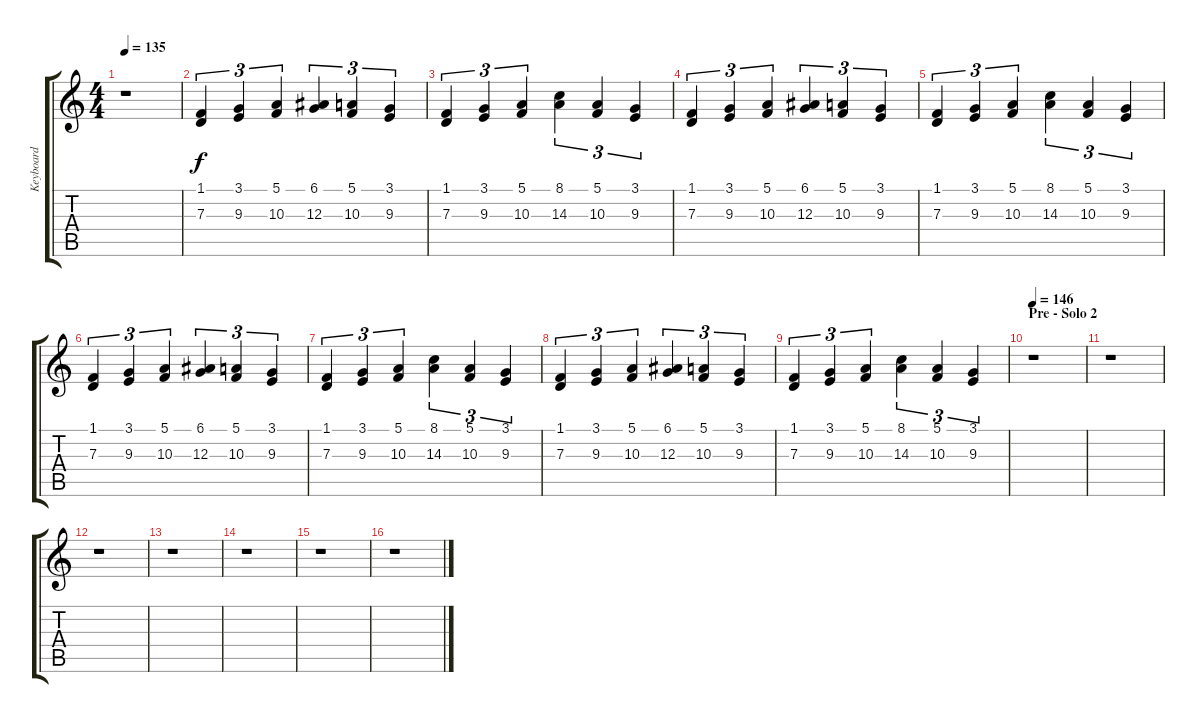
\track ("Keyboard" "Keyboard") {instrument acousticgrandpiano}
\staff {score tabs}
\tuning (E4 B3 G3 D3 A2 E2) {hide}
\ts (4 4)
\tempo 135
\clef g2
\ks c
r.1{dy f} |
(1.1 7.3).4{tu (3 2)} (3.1 9.3).4{tu (3 2)} (5.1 10.3).4{tu (3 2)} (6.1 12.3).4{tu (3 2)} (5.1 10.3).4{tu (3 2)} (3.1 9.3).4{tu (3 2)} |
(1.1 7.3).4{tu (3 2)} (3.1 9.3).4{tu (3 2)} (5.1 10.3).4{tu (3 2)} (8.1 14.3).4{tu (3 2)} (5.1 10.3).4{tu (3 2)} (3.1 9.3).4{tu (3 2)} |
(1.1 7.3).4{tu (3 2)} (3.1 9.3).4{tu (3 2)} (5.1 10.3).4{tu (3 2)} (6.1 12.3).4{tu (3 2)} (5.1 10.3).4{tu (3 2)} (3.1 9.3).4{tu (3 2)} |
(1.1 7.3).4{tu (3 2)} (3.1 9.3).4{tu (3 2)} (5.1 10.3).4{tu (3 2)} (8.1 14.3).4{tu (3 2)} (5.1 10.3).4{tu (3 2)} (3.1 9.3).4{tu (3 2)} |
(1.1 7.3).4{tu (3 2)} (3.1 9.3).4{tu (3 2)} (5.1 10.3).4{tu (3 2)} (6.1 12.3).4{tu (3 2)} (5.1 10.3).4{tu (3 2)} (3.1 9.3).4{tu (3 2)} |
(1.1 7.3).4{tu (3 2)} (3.1 9.3).4{tu (3 2)} (5.1 10.3).4{tu (3 2)} (8.1 14.3).4{tu (3 2)} (5.1 10.3).4{tu (3 2)} (3.1 9.3).4{tu (3 2)} |
(1.1 7.3).4{tu (3 2)} (3.1 9.3).4{tu (3 2)} (5.1 10.3).4{tu (3 2)} (6.1 12.3).4{tu (3 2)} (5.1 10.3).4{tu (3 2)} (3.1 9.3).4{tu (3 2)} |
(1.1 7.3).4{tu (3 2)} (3.1 9.3).4{tu (3 2)} (5.1 10.3).4{tu (3 2)} (8.1 14.3).4{tu (3 2)} (5.1 10.3).4{tu (3 2)} (3.1 9.3).4{tu (3 2)} |
\section ("" "Pre - Solo 2")
\tempo 146
r.1 |
r.1 |
r.1 |
r.1 |
r.1 |
r.1 |
r.1
